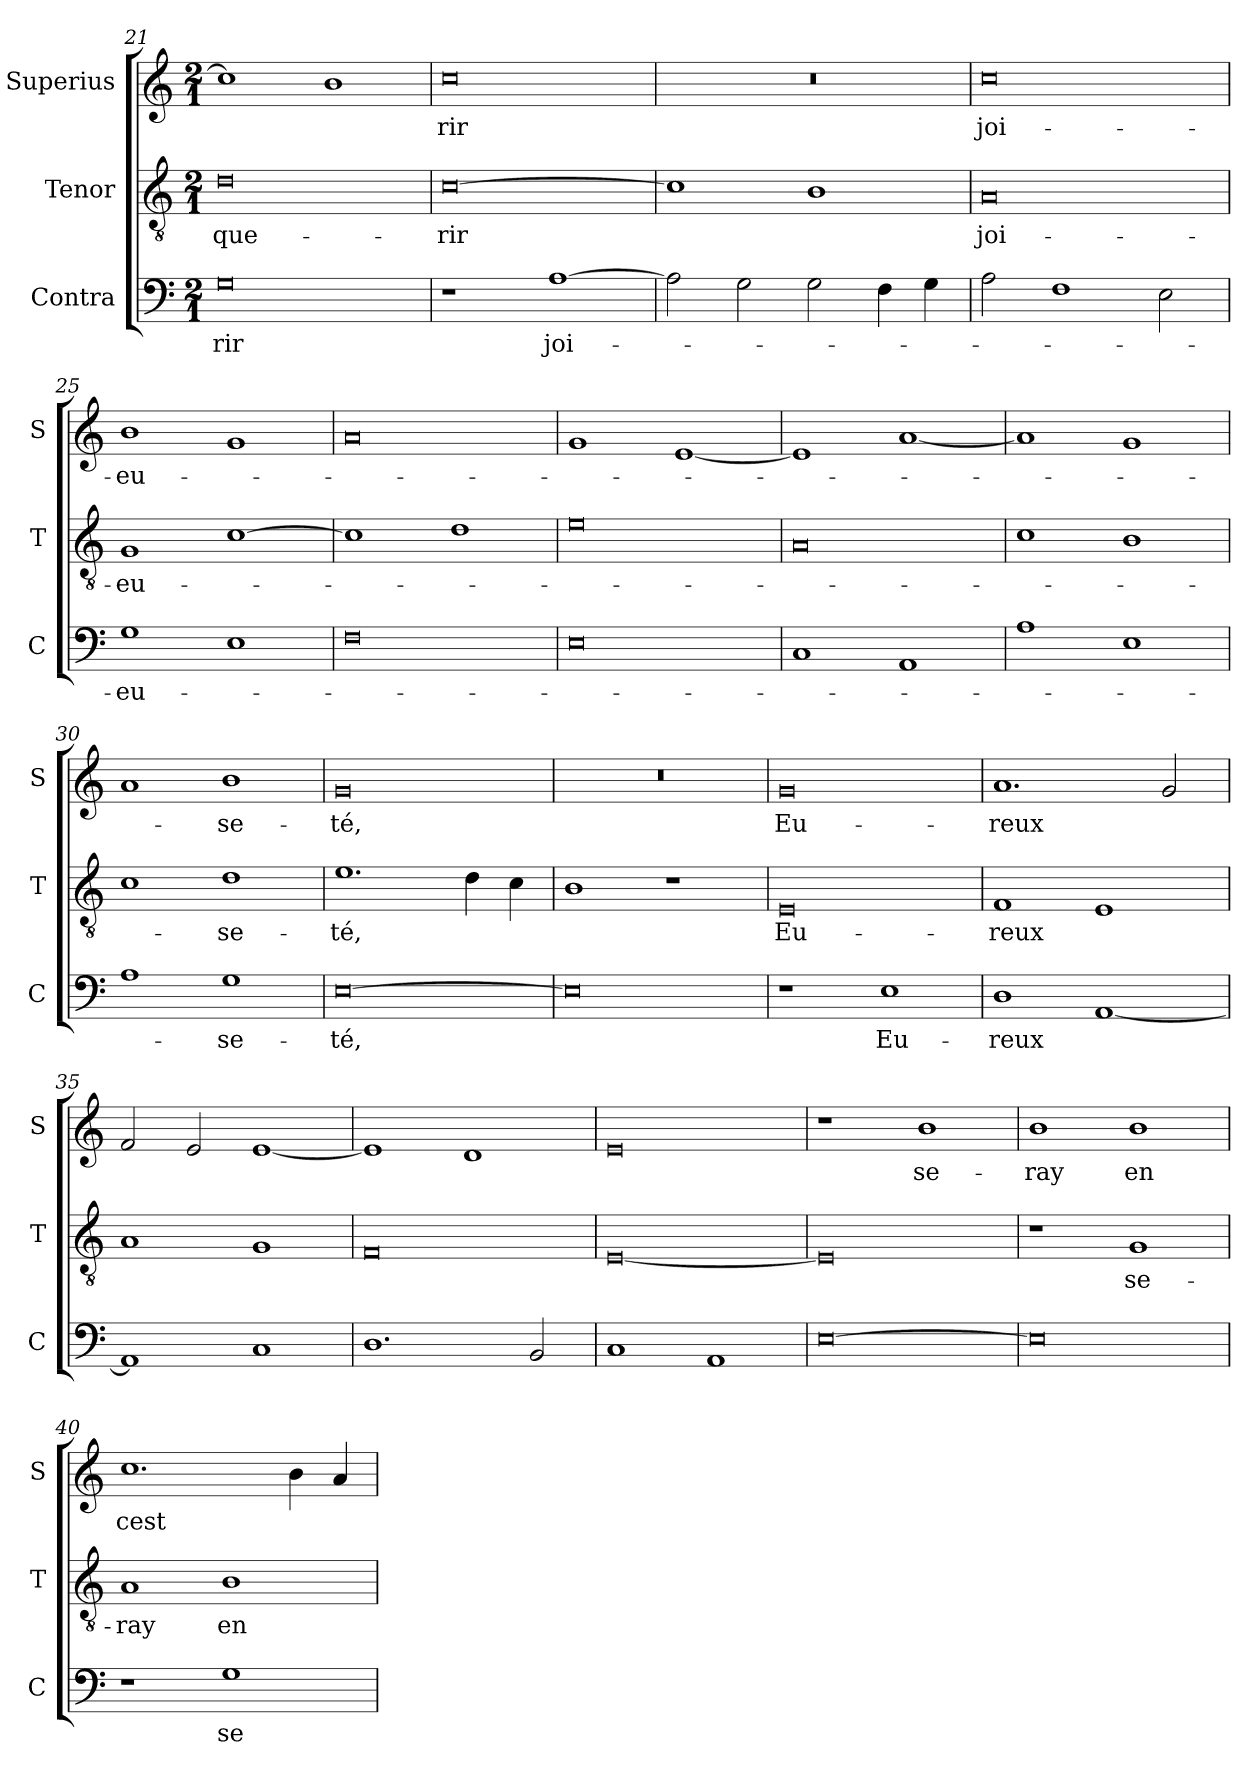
**kern	**text	**kern	**text	**kern	**text
*part3	*part3	*part2	*part2	*part1	*part1
*staff3	*staff3	*staff2	*staff2	*staff1	*staff1
*I"Contra	*	*I"Tenor	*	*I"Superius	*
*I'C	*	*I'T	*	*I'S	*
*clefF4	*	*clefGv2	*	*clefG2	*
*k[]	*	*k[]	*	*k[]	*
*a:	*	*a:	*	*a:	*
*M2/1	*	*M2/1	*	*M2/1	*
=21	=21	=21	=21	=21	=21
0G	-rir	0d	-que-	1cc]	.
.	.	.	.	1b	.
=22	=22	=22	=22	=22	=22
1r	.	[0c	-rir	0cc	-rir
[1A	joi-	.	.	.	.
=23	=23	=23	=23	=23	=23
2A]	.	1c]	.	0r	.
2G	.	.	.	.	.
2G	.	1B	.	.	.
4F	.	.	.	.	.
4G	.	.	.	.	.
=24	=24	=24	=24	=24	=24
2A	.	0A	joi-	0cc	joi-
1F	.	.	.	.	.
2E	.	.	.	.	.
=25	=25	=25	=25	=25	=25
1G	-eu-	1G	-eu-	1b	-eu-
1E	.	[1c	.	1g	.
=26	=26	=26	=26	=26	=26
0F	.	1c]	.	0a	.
.	.	1d	.	.	.
=27	=27	=27	=27	=27	=27
0E	.	0e	.	1g	.
.	.	.	.	[1e	.
=28	=28	=28	=28	=28	=28
1C	.	0A	.	1e]	.
1AA	.	.	.	[1a	.
=29	=29	=29	=29	=29	=29
1A	.	1c	.	1a]	.
1E	.	1B	.	1g	.
=30	=30	=30	=30	=30	=30
1A	.	1c	.	1a	.
1G	-se-	1d	-se-	1b	-se-
=31	=31	=31	=31	=31	=31
[0E	-té,	1.e	-té,	0g	-té,
.	.	4d	.	.	.
.	.	4c	.	.	.
=32	=32	=32	=32	=32	=32
0E]	.	1B	.	0r	.
.	.	1r	.	.	.
=33	=33	=33	=33	=33	=33
1r	.	0E	Eu-	0g	Eu-
1E	Eu-	.	.	.	.
=34	=34	=34	=34	=34	=34
1D	-reux	1F	-reux	1.a	-reux
[1AA	.	1E	.	.	.
.	.	.	.	2g	.
=35	=35	=35	=35	=35	=35
1AA]	.	1A	.	2f	.
.	.	.	.	2e	.
1C	.	1G	.	[1e	.
=36	=36	=36	=36	=36	=36
1.D	.	0F	.	1e]	.
.	.	.	.	1d	.
2BB	.	.	.	.	.
=37	=37	=37	=37	=37	=37
1C	.	[0E	.	0e	.
1AA	.	.	.	.	.
=38	=38	=38	=38	=38	=38
[0E	.	0E]	.	1r	.
.	.	.	.	1b	se-
=39	=39	=39	=39	=39	=39
0E]	.	1r	.	1b	-ray
.	.	1G	se-	1b	en
=40	=40	=40	=40	=40	=40
1r	.	1A	-ray	1.cc	cest
1G	se-	1B	en	.	.
.	.	.	.	4b	.
.	.	.	.	4a	.
=	=	=	=	=	=
*-	*-	*-	*-	*-	*-
